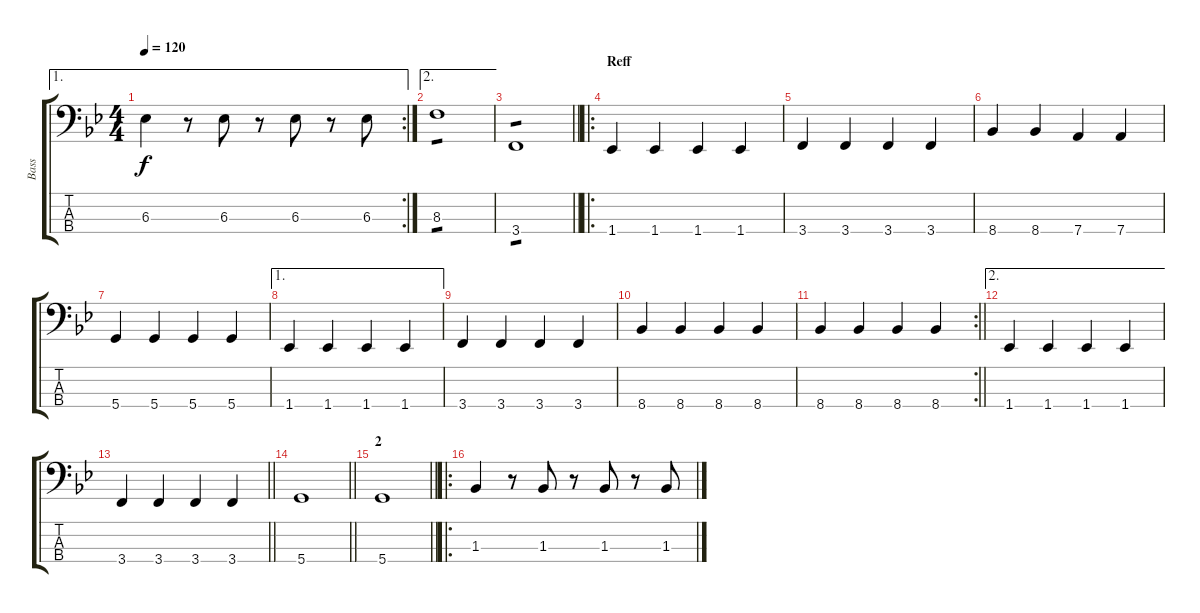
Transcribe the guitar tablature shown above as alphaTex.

\track ("Bass" "Bass") {instrument electricbassfinger}
\staff {score tabs}
\tuning (G2 D2 A1 D1) {hide}
\ae 1
\rc 2
\ts (4 4)
\tempo 120
\clef f4
\ks bb
6.3.4{dy f} r.8 6.3.8 r.8 6.3.8 r.8 6.3.8 |
\ae 2
8.3.1{tp 1} |
\barLineRight lightlight
3.4.1{tp 1} |
\ro
\section ("" "Reff")
1.4.4 1.4.4 1.4.4 1.4.4 |
3.4.4 3.4.4 3.4.4 3.4.4 |
8.4.4 8.4.4 7.4.4 7.4.4 |
5.4.4 5.4.4 5.4.4 5.4.4 |
\ae 1
1.4.4 1.4.4 1.4.4 1.4.4 |
3.4.4 3.4.4 3.4.4 3.4.4 |
8.4.4 8.4.4 8.4.4 8.4.4 |
\rc 2
\barLineRight lightlight
8.4.4 8.4.4 8.4.4 8.4.4 |
\ae 2
1.4.4 1.4.4 1.4.4 1.4.4 |
\barLineRight lightlight
3.4.4 3.4.4 3.4.4 3.4.4 |
\barLineRight lightlight
5.4.1 |
\section ("" "2")
\barLineRight lightlight
5.4.1 |
\ro
1.3.4 r.8 1.3.8 r.8 1.3.8 r.8 1.3.8
